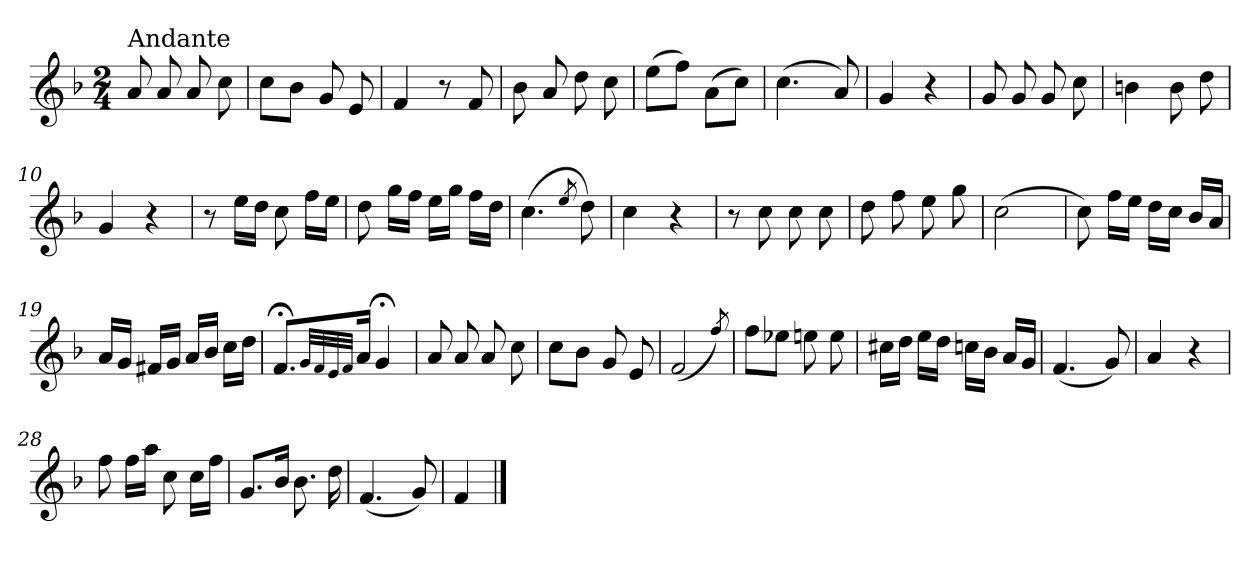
**kern
*part1
*staff1
*clefG2
*k[b-]
*F:
*M2/4
=1
!LO:TX:a:t=Andante
8a/
8a/
8a/
8cc\
=2
8cc\L
8b-\J
8g/
8e/
=3
4f/
8r
8f/
=4
8b-\
8a/
8dd\
8cc\
=5
(>8ee\L
8ff\J)
(>8a\L
8cc\J)
=6
(>4.cc\
8a/)
=7
4g/
4r
=8
8g/
8g/
8g/
8cc\
!!LO:LB:g=z
=9
4bn\
8b\
8dd\
=10
4g/
4r
=11
8r
16ee\LL
16dd\JJ
8cc\
16ff\LL
16ee\JJ
=12
8dd\
16gg\LL
16ff\JJ
16ee\LL
16gg\JJ
16ff\LL
16dd\JJ
=13
(>4.cc\
8qee/
8dd\)
=14
4cc\
4r
=15
8r
8cc\
8cc\
8cc\
=16
8dd\
8ff\
8ee\
8gg\
=17
(>2cc\
!!LO:LB:g=z
=18
8cc\)
16ff\LL
16ee\JJ
16dd\LL
16cc\JJ
16b-/LL
16a/JJ
!!LO:LB:g=z
=19
16a/LL
16g/JJ
16f#X/LL
16g/JJ
16a/LL
16b-/JJ
16cc\LL
16dd\JJ
=20
8.f;</L
32qg/LLL
32qf/
32qe/
32qf/JJJ
16a/Jk
4g;</
=21
8a/
8a/
8a/
8cc\
!!LO:LB:g=z
=22
8cc\L
8b-\J
8g/
8e/
=23
(<2f/
8qff/)
=24
8ff\L
8ee-X\J
8een\
8ee\
=25
16cc#X\LL
16dd\JJ
16ee\LL
16dd\JJ
16ccn\LL
16b-\JJ
16a/LL
16g/JJ
=26
(<4.f/
8g/)
=27
4a/
4r
=28
8ff\
16ff\LL
16aa\JJ
8cc\
16cc\LL
16ff\JJ
=29
8.g/L
16b-/Jk
8.b-\
16dd\
=30
(<4.f/
8g/)
!!LO:LB:g=z
=31
4f/
==
*-
